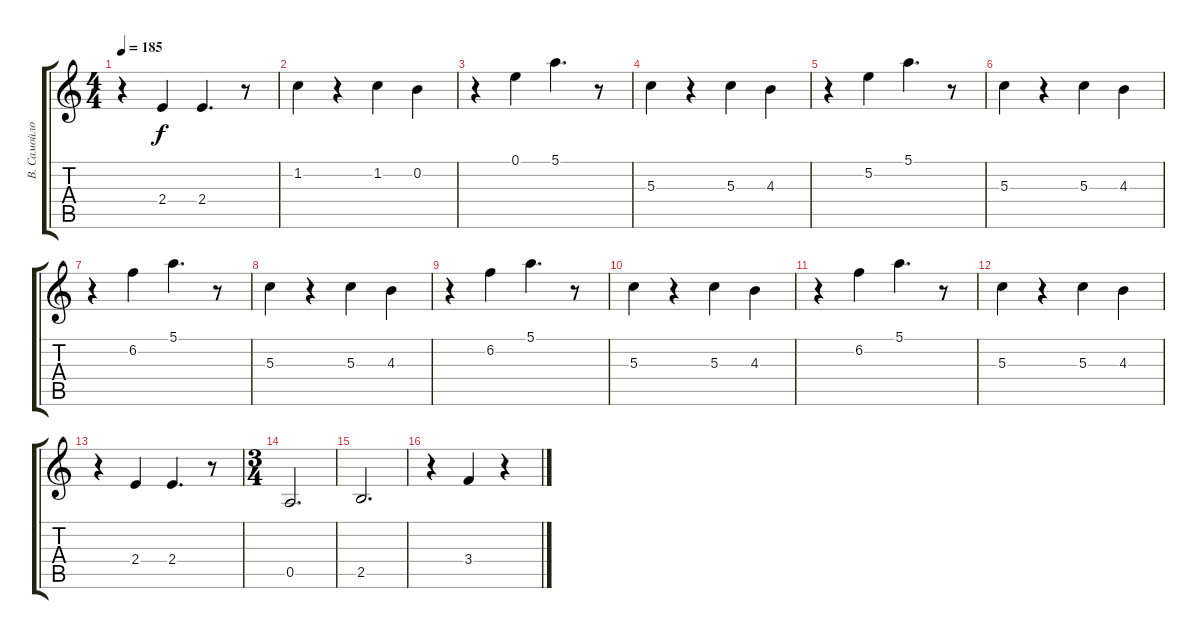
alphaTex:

\track ("В. Самойлов" "В. Самойло") {instrument distortionguitar}
\staff {score tabs}
\tuning (E4 B3 G3 D3 A2 E2) {hide}
\ts (4 4)
\tempo 185
\clef g2
\ks c
r.4{dy f} 2.4.4 2.4.4{d} r.8 |
1.2.4 r.4 1.2.4 0.2.4 |
r.4 0.1.4 5.1.4{d} r.8 |
5.3.4 r.4 5.3.4 4.3.4 |
r.4 5.2.4 5.1.4{d} r.8 |
5.3.4 r.4 5.3.4 4.3.4 |
r.4 6.2.4 5.1.4{d} r.8 |
5.3.4 r.4 5.3.4 4.3.4 |
r.4 6.2.4 5.1.4{d} r.8 |
5.3.4 r.4 5.3.4 4.3.4 |
r.4 6.2.4 5.1.4{d} r.8 |
5.3.4 r.4 5.3.4 4.3.4 |
r.4 2.4.4 2.4.4{d} r.8 |
\ts (3 4)
0.5.2{d} |
2.5.2{d} |
r.4 3.4.4 r.4
